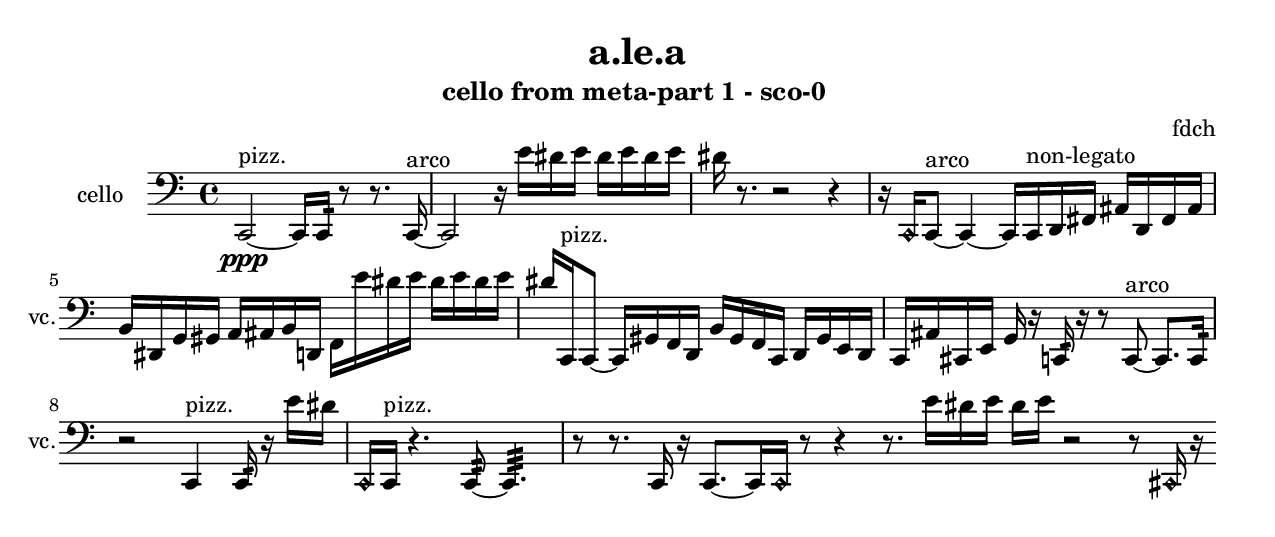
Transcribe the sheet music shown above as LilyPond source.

\version "2.19.56" 

cello_one_part = \relative c, {

  \time 4/4

  \clef bass 
  % ________________________________________bar 1 :
  c2~\ppp^\markup {pizz. } 
  c16  c16:32  r8 
  r8.  c16~^\markup {arco }  |
  % ________________________________________bar 2 :
  c2 
  r16  e''16  dis16  e16 
  dis16  e16  dis16  e16  |
  % ________________________________________bar 3 :
  dis16  r8. 
  r2 
  r4  |
  % ________________________________________bar 4 :
  r16  \once \override NoteHead.style = #'harmonic c,,16  c8~^\markup {arco } 
  c4~ 
  c16  c16^\markup {non-legato }  d16  fis16 
  ais16  d,16  fis16  ais16  |
  % ________________________________________bar 5 :
  b16  dis,16  g16  gis16 
  a16  ais16  b16  d,16 
  f16  e''16  dis16  e16 
  dis16  e16  dis16  e16  |
  % ________________________________________bar 6 :
  dis16  c,,16^\markup {pizz. }  c8~ 
  c16  gis'16  f16  d16 
  b'16  gis16  f16  c16 
  d16  gis16  e16  d16  |
  % ________________________________________bar 7 :
  c16  ais'16  cis,16  e16 
  g16  r16  c,16:32  r16 
  r8  c8~^\markup {arco } 
  c8.  c16:32  |
  % ________________________________________bar 8 :
  r2 
  c4^\markup {pizz. } 
  c16:32  r16  e''16  dis16  |
  % ________________________________________bar 9 :
  \once \override NoteHead.style = #'harmonic c,,16  c16^\markup {pizz. } 
  r4. 
  c8:32~  |
  % ________________________________________bar 2 :
  c4.:32 
  r8 
  r8.  c16 
  r16  c8.~  |
  % ________________________________________bar 3 :
  c16  \once \override NoteHead.style = #'harmonic c16  r8 
  r4 
  r8.  e''16 
  dis16  e16  dis16  e16  |
  % ________________________________________bar 4 :
  r2 
  r8  \once \override NoteHead.style = #'harmonic cis,,16  r16 
}



\header {
  title = "a.le.a"
  subtitle = "cello from meta-part 1 - sco-0 "
  composer = "fdch"
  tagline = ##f
}
\paper {
  max-systems-per-page = #8
}
\score {
  <<
    \set Score.skipBars = ##t
    \new Staff \with { 
      instrumentName = "cello" 
      shortInstrumentName = "vc."} 
    {
      <<
        \new Voice {
          \cello_one_part
        }
      >>
    }
  >>
  \layout {
    \mergeDifferentlyHeadedOn
    \mergeDifferentlyDottedOn
    #(set-default-paper-size "letter")
  }
}
